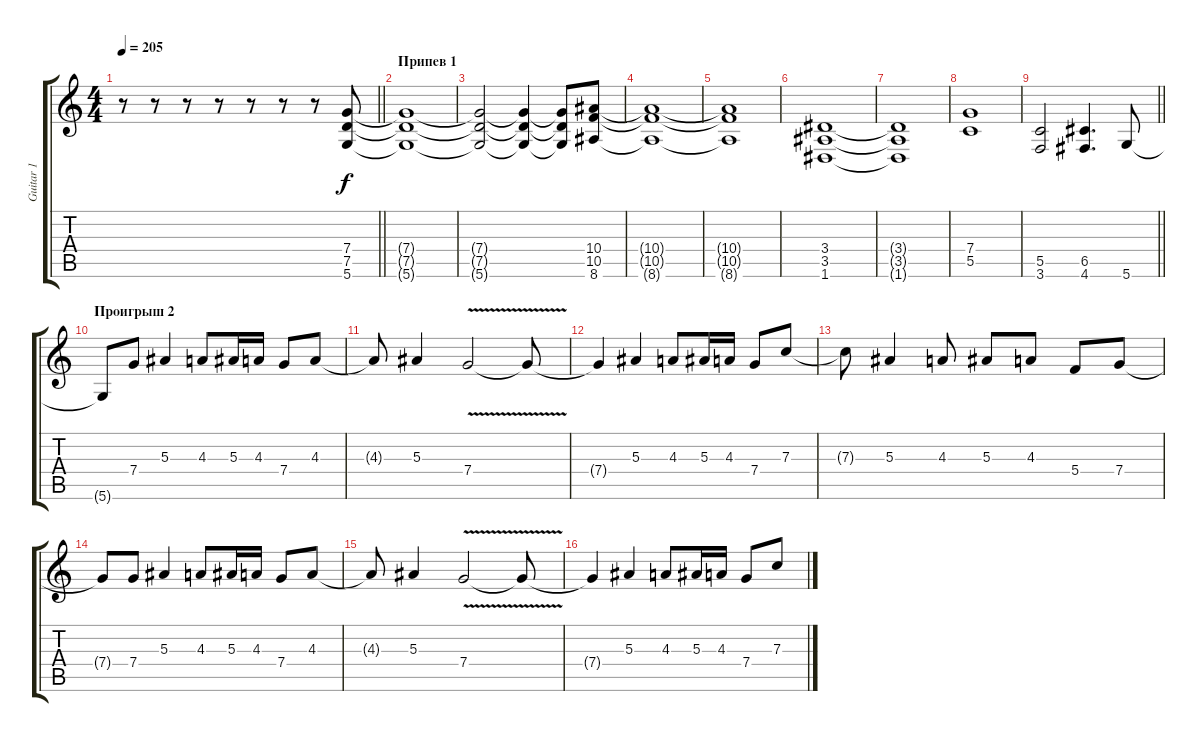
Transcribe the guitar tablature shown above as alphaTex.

\track ("Guitar 1" "Guitar 1") {instrument distortionguitar}
\staff {score tabs}
\tuning (D4 A3 F3 C3 G2 D2) {hide}
\ts (4 4)
\tempo 205
\clef g2
\barLineRight lightlight
\ks c
r.8{dy f} r.8 r.8 r.8 r.8 r.8 r.8 (7.4 7.5 5.6).8 |
\section ("" "Припев 1")
(7.4{t} 7.5{t} 5.6{t}).1 |
(7.4{t} 7.5{t} 5.6{t}).2 (7.4{t} 7.5{t} 5.6{t}).4 (7.4{t} 7.5{t} 5.6{t}).8 (10.4 10.5 8.6).8 |
(10.4{t} 10.5{t} 8.6{t}).1 |
(10.4{t} 10.5{t} 8.6{t}).1 |
(3.4 3.5 1.6).1 |
(3.4{t} 3.5{t} 1.6{t}).1 |
(7.4 5.5).1 |
\barLineRight lightlight
(5.5 3.6).2 (6.5 4.6).4{d} 5.6.8 |
\section ("" "Проигрыш 2")
5.6{t}.8 7.4.8 5.3.4 4.3.8 5.3.16 4.3.16 7.4.8 4.3.8 |
4.3{t}.8 5.3.4 7.4{v}.2 7.4{t}.8 |
7.4{t}.4 5.3.4 4.3.8 5.3.16 4.3.16 7.4.8 7.3.8 |
7.3{t}.8 5.3.4 4.3.8 5.3.8 4.3.8 5.4.8 7.4.8 |
7.4{t}.8 7.4.8 5.3.4 4.3.8 5.3.16 4.3.16 7.4.8 4.3.8 |
4.3{t}.8 5.3.4 7.4{v}.2 7.4{t}.8 |
7.4{t}.4 5.3.4 4.3.8 5.3.16 4.3.16 7.4.8 7.3.8
